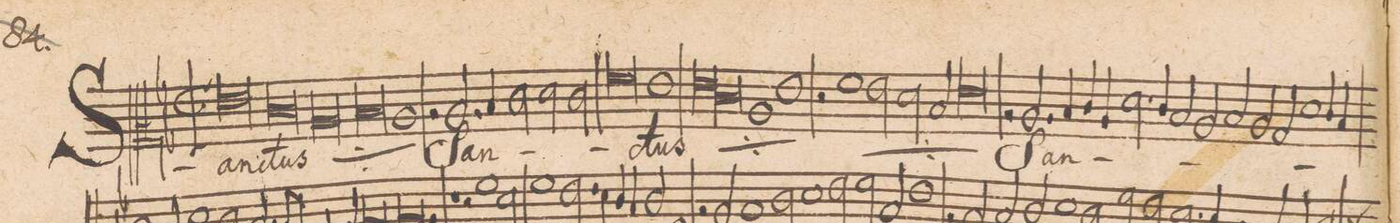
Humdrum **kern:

**kern	**text
*I"ALTVS.	*
*clefC2	*
*k[b-]	*
*met(C|)	*
*M2/1	*
0g	San-
=2-	=2-
0e	-ctus
=3-	=3-
*	*ij
0c	San-
=4-	=4-
0d	.
=5-	=5-
1c	-ctus
*	*Xij
2r	.
2.c/	San-
=6-	=6-
4d/	.
*2\right	*
2e\	.
2f\	.
2e\	.
=7-	=7-
0a	.
=8-	=8-
1g	-ctus
*lig	*ij
1g	San-
=9-	=9-
1e	.
*Xlig	*
1c	.
=10-	=10-
1g	-ctus
2r	.
1a	San-
=11-	=11-
2g\	.
2f\	.
2d/	.
=12-	=12-
0g	-ctus
*	*Xij
=13-	=13-
2r	.
2.c/	San-
4d/	.
4e/	.
4c/	.
=14-	=14-
2.f\	.
4e/	.
2d/	.
2c/	.
=15-	=15-
2d/	.
2c/	.
2B-/	.
1f	.
=16-	=16-
4e/	.
4d/	.
*-	*-
